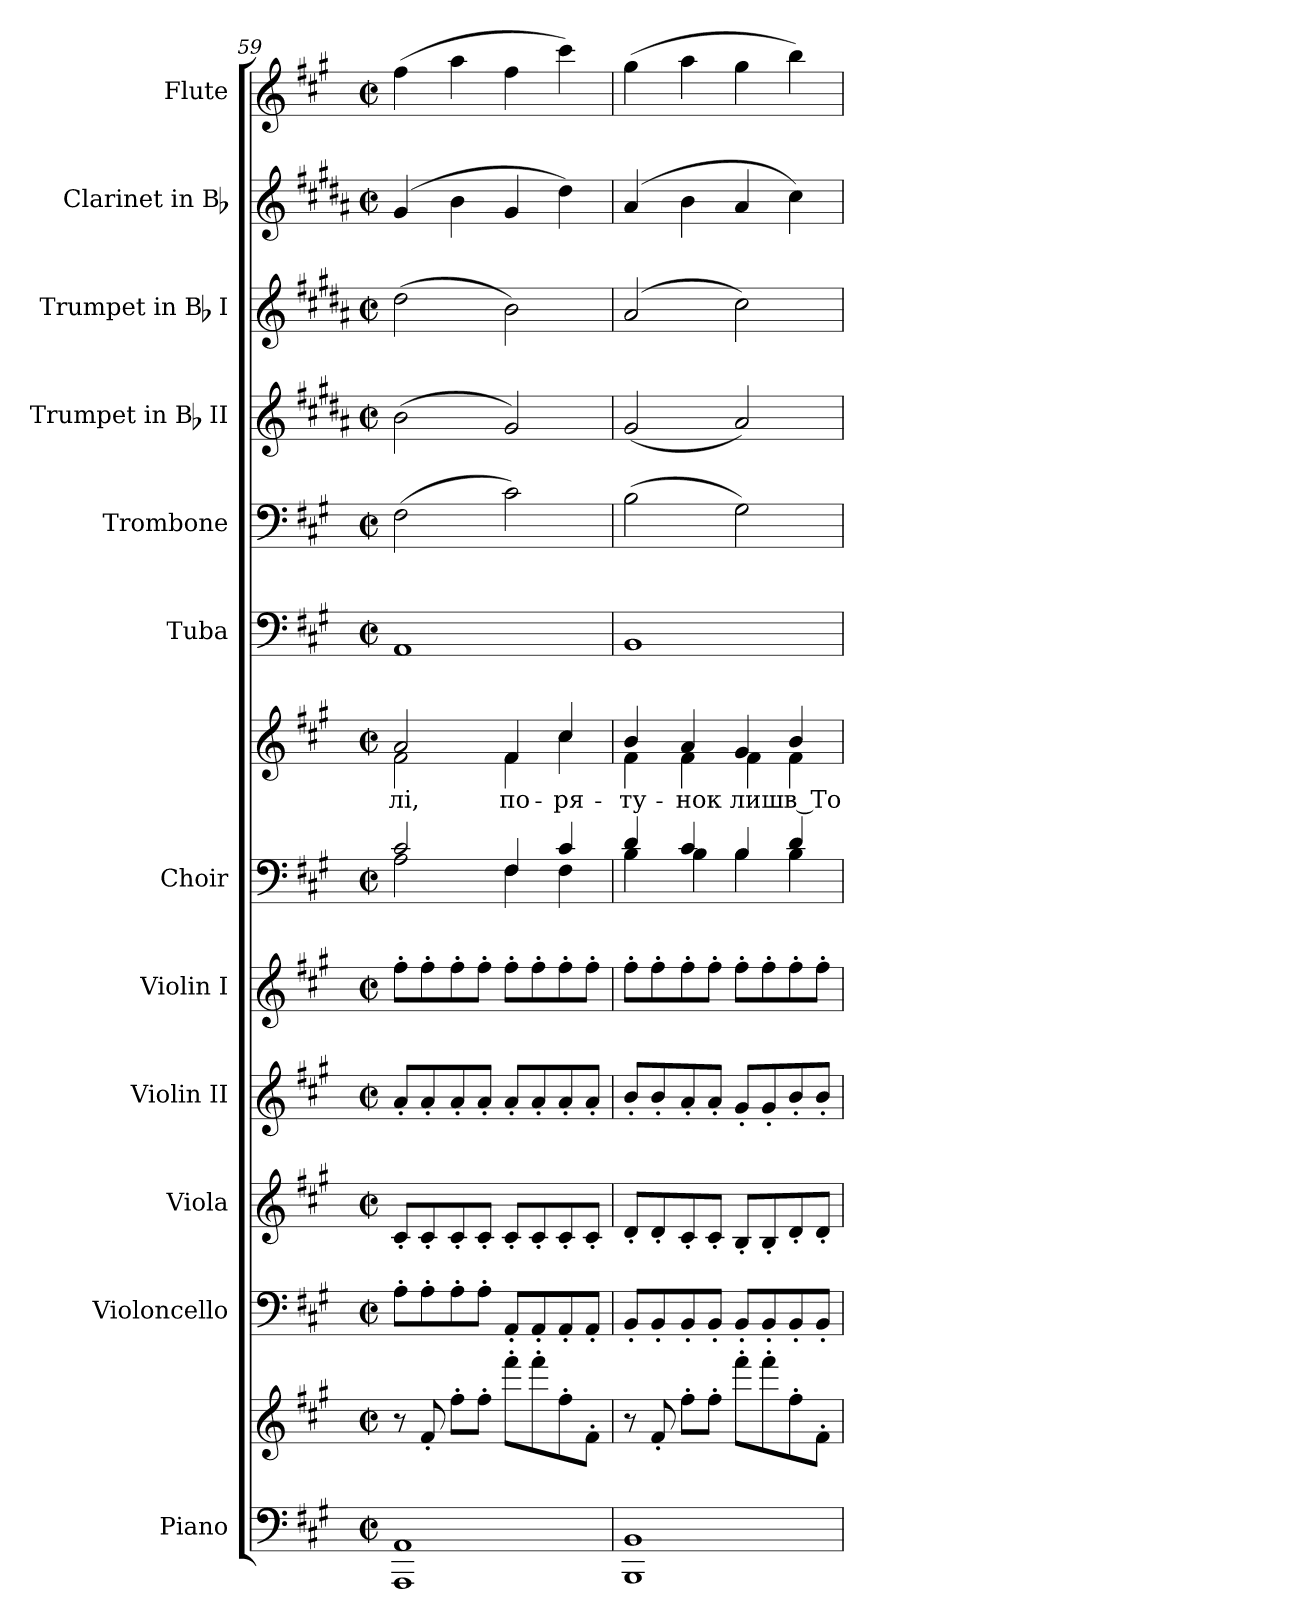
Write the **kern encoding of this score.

**kern	**kern	**kern	**kern	**kern	**kern	**kern	**kern	**text	**kern	**kern	**kern	**kern	**kern	**kern
*part12	*part12	*part11	*part10	*part9	*part8	*part7	*part7	*part7	*part6	*part5	*part4	*part3	*part2	*part1
*staff14	*staff13	*staff12	*staff11	*staff10	*staff9	*staff8	*staff7	*staff7	*staff6	*staff5	*staff4	*staff3	*staff2	*staff1
*I"Piano	*	*I"Violoncello	*I"Viola	*I"Violin II	*I"Violin I	*I"Choir	*	*	*I"Tuba	*I"Trombone	*I"Trumpet in Bb II	*I"Trumpet in Bb I	*I"Clarinet in Bb	*I"Flute
*	*	*	*	*	*	*	*	*	*I'Tba.	*I'Tbn.	*I'Tpt.	*I'Tpt.	*I'Cl.	*I'Fl.
*clefF4	*clefG2	*clefF4	*clefG2	*clefG2	*clefG2	*clefF4	*clefG2	*	*clefF4	*clefF4	*clefG2	*clefG2	*clefG2	*clefG2
*	*	*	*	*	*	*	*	*	*	*	*ITrd1c2	*ITrd1c2	*ITrd1c2	*
*k[f#c#g#]	*k[f#c#g#]	*k[f#c#g#]	*k[f#c#g#]	*k[f#c#g#]	*k[f#c#g#]	*k[f#c#g#]	*k[f#c#g#]	*	*k[f#c#g#]	*k[f#c#g#]	*k[f#c#g#]	*k[f#c#g#]	*k[f#c#g#]	*k[f#c#g#]
*f#:	*f#:	*f#:	*f#:	*f#:	*f#:	*f#:	*f#:	*	*f#:	*f#:	*f#:	*f#:	*f#:	*f#:
*M2/2	*M2/2	*M2/2	*M2/2	*M2/2	*M2/2	*M2/2	*M2/2	*	*M2/2	*M2/2	*M2/2	*M2/2	*M2/2	*M2/2
*met(c|)	*met(c|)	*met(c|)	*met(c|)	*met(c|)	*met(c|)	*met(c|)	*met(c|)	*	*met(c|)	*met(c|)	*met(c|)	*met(c|)	*met(c|)	*met(c|)
=59	=59	=59	=59	=59	=59	=59	=59	=59	=59	=59	=59	=59	=59	=59
*	*	*	*	*	*	*^	*	*	*	*	*	*	*	*
!	!	!	!	!	!	!	!	!	!LO:LY:b:color=#000000	!	!	!	!	!	!
*	*	*	*	*	*	*	*	*^	*	*	*	*	*	*	*
1AAAi 1AAi	8r	8A'i\L	8c#'i/L	8a'i/L	8ff#'i\L	2c#i/	2Ai\	2ai/	2f#i\	-лі,	1AAi	(2F#i\	(2ai\	(2cc#i\	(4f#i/	(4ff#i\
.	8f#'i/	8A'i\	8c#'i/	8a'i/	8ff#'i\	.	.	.	.	.	.	.	.	.	.	.
.	8ff#'i\L	8A'i\	8c#'i/	8a'i/	8ff#'i\	.	.	.	.	.	.	.	.	.	4ai\	4aai\
.	8ff#'i\J	8A'i\J	8c#'i/J	8a'i/J	8ff#'i\J	.	.	.	.	.	.	.	.	.	.	.
!	!	!	!	!	!	!	!	!	!	!LO:LY:b:color=#000000	!	!	!	!	!	!
.	8fff#'i\L	8AA'i/L	8c#'i/L	8a'i/L	8ff#'i\L	4F#i/	4F#i\	4f#i/	4f#i\	по-	.	2c#i\)	2f#i/)	2ai\)	4f#i/	4ff#i\
.	8fff#'i\	8AA'i/	8c#'i/	8a'i/	8ff#'i\	.	.	.	.	.	.	.	.	.	.	.
!	!	!	!	!	!	!	!	!	!	!LO:LY:b:color=#000000	!	!	!	!	!	!
.	8ff#'i\	8AA'i/	8c#'i/	8a'i/	8ff#'i\	4c#i/	4F#i\	4cc#i/	4cc#i\	-ря-	.	.	.	.	4cc#i\)	4ccc#i\)
.	8f#'i\J	8AA'i/J	8c#'i/J	8a'i/J	8ff#'i\J	.	.	.	.	.	.	.	.	.	.	.
=60	=60	=60	=60	=60	=60	=60	=60	=60	=60	=60	=60	=60	=60	=60	=60	=60
!	!	!	!	!	!	!	!	!	!	!LO:LY:b:color=#000000	!	!	!	!	!	!
1BBBi 1BBi	8r	8BB'i/L	8d'i/L	8b'i/L	8ff#'i\L	4di/	4Bi\	4bi/	4f#i\	-ту-	1BBi	(2Bi\	(2f#i/	(2g#i/	(4g#i/	(4gg#i\
.	8f#'i/	8BB'i/	8d'i/	8b'i/	8ff#'i\	.	.	.	.	.	.	.	.	.	.	.
!	!	!	!	!	!	!	!	!	!	!LO:LY:b:color=#000000	!	!	!	!	!	!
.	8ff#'i\L	8BB'i/	8c#'i/	8a'i/	8ff#'i\	4c#i/	4Bi\	4ai/	4f#i\	-нок	.	.	.	.	4ai\	4aai\
.	8ff#'i\J	8BB'i/J	8c#'i/J	8a'i/J	8ff#'i\J	.	.	.	.	.	.	.	.	.	.	.
!	!	!	!	!	!	!	!	!	!	!LO:LY:b:color=#000000	!	!	!	!	!	!
.	8fff#'i\L	8BB'i/L	8B'i/L	8g#'i/L	8ff#'i\L	4Bi/	4Bi\	4g#i/	4f#i\	лиш	.	2G#i\)	2g#i/)	2bi\)	4g#i/	4gg#i\
.	8fff#'i\	8BB'i/	8B'i/	8g#'i/	8ff#'i\	.	.	.	.	.	.	.	.	.	.	.
!	!	!	!	!	!	!	!	!	!	!LO:LY:b:color=#000000	!	!	!	!	!	!
.	8ff#'i\	8BB'i/	8d'i/	8b'i/	8ff#'i\	4di/	4Bi\	4bi/	4f#i\	в То-	.	.	.	.	4bi\)	4bbi\)
.	8f#'i\J	8BB'i/J	8d'i/J	8b'i/J	8ff#'i\J	.	.	.	.	.	.	.	.	.	.	.
*	*	*	*	*	*	*v	*v	*	*	*	*	*	*	*	*	*
*	*	*	*	*	*	*	*v	*v	*	*	*	*	*	*	*
=	=	=	=	=	=	=	=	=	=	=	=	=	=	=
*-	*-	*-	*-	*-	*-	*-	*-	*-	*-	*-	*-	*-	*-	*-
